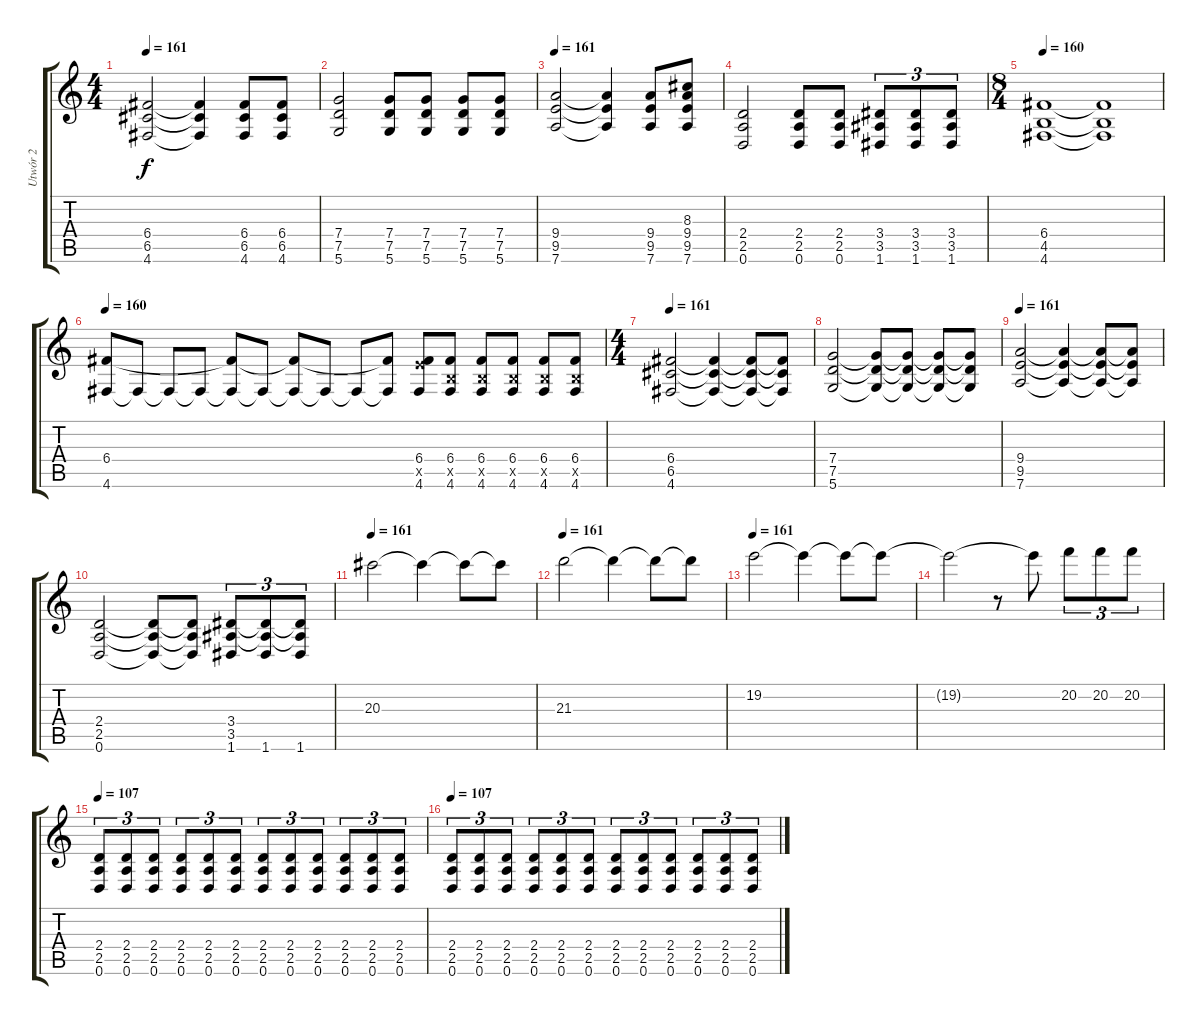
\track ("Utwór 2" "Utwór 2") {instrument overdrivenguitar}
\staff {score tabs}
\tuning (D4 A3 F3 C3 G2 D2) {hide}
\ts (4 4)
\tempo 161
\clef g2
\ks c
(6.4 6.5 4.6).2{dy f} (6.4{t} 6.5{t} 4.6{t}).4 (6.4 6.5 4.6).8 (6.4 6.5 4.6).8 |
(7.4 7.5 5.6).2 (7.4 7.5 5.6).8 (7.4 7.5 5.6).8 (7.4 7.5 5.6).8 (7.4 7.5 5.6).8 |
\tempo 161
(9.4 9.5 7.6).2 (9.4{t} 9.5{t} 7.6{t}).4 (9.4 9.5 7.6).8 (8.3 9.4 9.5 7.6).8 |
(2.4 2.5 0.6).2 (2.4 2.5 0.6).8 (2.4 2.5 0.6).8 (3.4 3.5 1.6).8{tu (3 2)} (3.4 3.5 1.6).8{tu (3 2)} (3.4 3.5 1.6).8{tu (3 2)} |
\ts (8 4)
\tempo 160
(6.4 4.5 4.6).1 (6.4{t} 4.5{t} 4.6{t}).1 |
\tempo 160
(6.4 4.6).8 4.6{t}.8 4.6{t}.8 4.6{t}.8 (6.4{t} 4.6{t}).8 4.6{t}.8 (6.4{t} 4.6{t}).8 4.6{t}.8 4.6{t}.8 (6.4{t} 4.6{t}).8 (6.4 9.5{x} 4.6).8 (6.4 4.5{x} 4.6).8 (6.4 4.5{x} 4.6).8 (6.4 4.5{x} 4.6).8 (6.4 4.5{x} 4.6).8 (6.4 4.5{x} 4.6).8 |
\ts (4 4)
\tempo 161
(6.4 6.5 4.6).2 (6.4{t} 6.5{t} 4.6{t}).4 (6.4{t} 6.5{t} 4.6{t}).8 (6.4{t} 6.5{t} 4.6{t}).8 |
(7.4 7.5 5.6).2 (7.4{t} 7.5{t} 5.6{t}).8 (7.4{t} 7.5{t} 5.6{t}).8 (7.4{t} 7.5{t} 5.6{t}).8 (7.4{t} 7.5{t} 5.6{t}).8 |
\tempo 161
(9.4 9.5 7.6).2 (9.4{t} 9.5{t} 7.6{t}).4 (9.4{t} 9.5{t} 7.6{t}).8 (9.4{t} 9.5{t} 7.6{t}).8 |
(2.4 2.5 0.6).2 (2.4{t} 2.5{t} 0.6{t}).8 (2.4{t} 2.5{t} 0.6{t}).8 (3.4 3.5 1.6).8{tu (3 2)} (3.4{t} 3.5{t} 1.6).8{tu (3 2)} (3.4{t} 3.5{t} 1.6).8{tu (3 2)} |
\tempo 161
20.3.2 20.3{t}.4 20.3{t}.8 20.3{t}.8 |
\tempo 161
21.3.2 21.3{t}.4 21.3{t}.8 21.3{t}.8 |
\tempo 161
19.2.2 19.2{t}.4 19.2{t}.8 19.2{t}.8 |
19.2{t}.2 r.8 19.2{t}.8 20.2.8{tu (3 2)} 20.2.8{tu (3 2)} 20.2.8{tu (3 2)} |
\tempo 107
(2.4 2.5 0.6).8{tu (3 2)} (2.4 2.5 0.6).8{tu (3 2)} (2.4 2.5 0.6).8{tu (3 2)} (2.4 2.5 0.6).8{tu (3 2)} (2.4 2.5 0.6).8{tu (3 2)} (2.4 2.5 0.6).8{tu (3 2)} (2.4 2.5 0.6).8{tu (3 2)} (2.4 2.5 0.6).8{tu (3 2)} (2.4 2.5 0.6).8{tu (3 2)} (2.4 2.5 0.6).8{tu (3 2)} (2.4 2.5 0.6).8{tu (3 2)} (2.4 2.5 0.6).8{tu (3 2)} |
\tempo 107
(2.4 2.5 0.6).8{tu (3 2)} (2.4 2.5 0.6).8{tu (3 2)} (2.4 2.5 0.6).8{tu (3 2)} (2.4 2.5 0.6).8{tu (3 2)} (2.4 2.5 0.6).8{tu (3 2)} (2.4 2.5 0.6).8{tu (3 2)} (2.4 2.5 0.6).8{tu (3 2)} (2.4 2.5 0.6).8{tu (3 2)} (2.4 2.5 0.6).8{tu (3 2)} (2.4 2.5 0.6).8{tu (3 2)} (2.4 2.5 0.6).8{tu (3 2)} (2.4 2.5 0.6).8{tu (3 2)}
